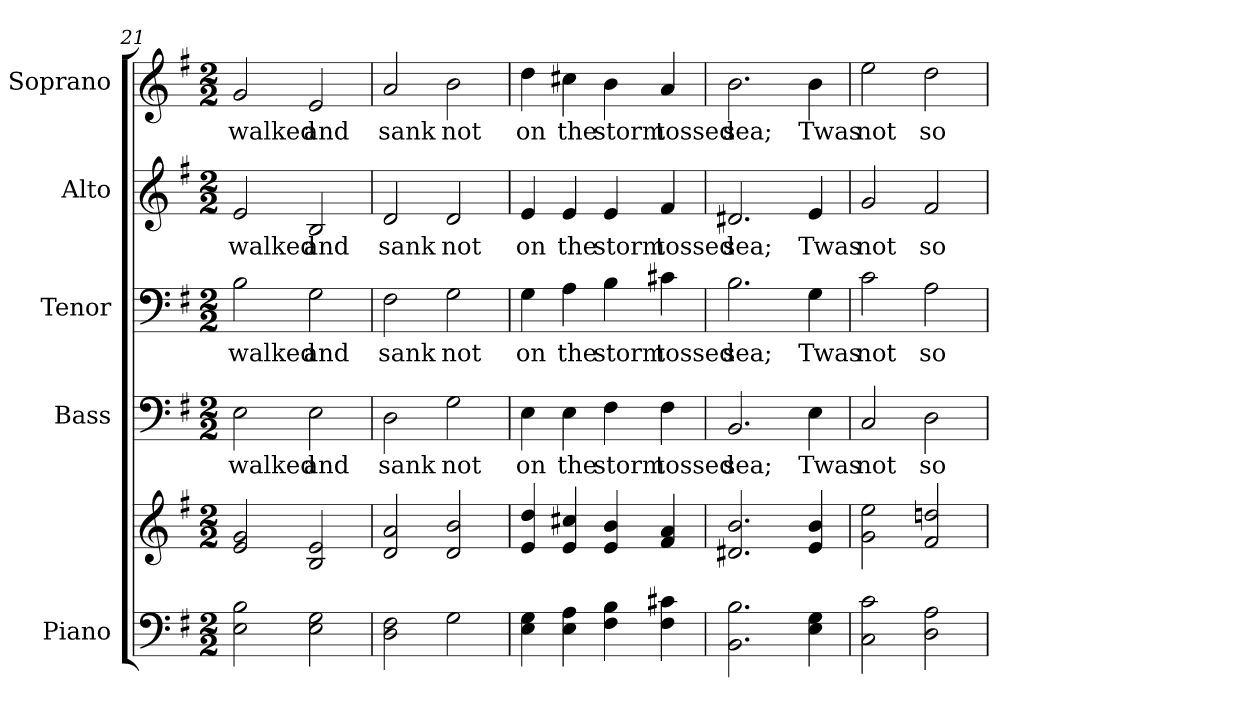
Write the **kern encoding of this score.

**kern	**kern	**kern	**text	**kern	**text	**kern	**text	**kern	**text
*part5	*part5	*part4	*part4	*part3	*part3	*part2	*part2	*part1	*part1
*staff6	*staff5	*staff4	*staff4	*staff3	*staff3	*staff2	*staff2	*staff1	*staff1
*I"Piano	*	*I"Bass	*	*I"Tenor	*	*I"Alto	*	*I"Soprano	*
*I'Pno.	*	*I'B.	*	*I'T.	*	*I'A.	*	*I'S.	*
*clefF4	*clefG2	*clefF4	*	*clefF4	*	*clefG2	*	*clefG2	*
*k[f#]	*k[f#]	*k[f#]	*	*k[f#]	*	*k[f#]	*	*k[f#]	*
*G:	*G:	*G:	*	*G:	*	*G:	*	*G:	*
*M2/2	*M2/2	*M2/2	*	*M2/2	*	*M2/2	*	*M2/2	*
=21	=21	=21	=21	=21	=21	=21	=21	=21	=21
!	!	!	!LO:LY:b:color=#000000	!	!	!	!	!	!
!	!	!	!	!	!LO:LY:b:color=#000000	!	!	!	!
!	!	!	!	!	!	!	!LO:LY:b:color=#000000	!	!
!	!	!	!	!	!	!	!	!	!LO:LY:b:color=#000000
2Ei\ 2Bi	2ei/ 2gi	2Ei\	walked	2Bi\	walked	2ei/	walked	2gi/	walked
!	!	!	!LO:LY:b:color=#000000	!	!	!	!	!	!
!	!	!	!	!	!LO:LY:b:color=#000000	!	!	!	!
!	!	!	!	!	!	!	!LO:LY:b:color=#000000	!	!
!	!	!	!	!	!	!	!	!	!LO:LY:b:color=#000000
2Ei\ 2Gi	2Bi/ 2ei	2Ei\	and	2Gi\	and	2Bi/	and	2ei/	and
!!LO:PB:g=z
=22	=22	=22	=22	=22	=22	=22	=22	=22	=22
!	!	!	!LO:LY:b:color=#000000	!	!	!	!	!	!
!	!	!	!	!	!LO:LY:b:color=#000000	!	!	!	!
!	!	!	!	!	!	!	!LO:LY:b:color=#000000	!	!
!	!	!	!	!	!	!	!	!	!LO:LY:b:color=#000000
2Di\ 2F#i	2di/ 2ai	2Di\	sank	2F#i\	sank	2di/	sank	2ai/	sank
!	!	!	!LO:LY:b:color=#000000	!	!	!	!	!	!
!	!	!	!	!	!LO:LY:b:color=#000000	!	!	!	!
!	!	!	!	!	!	!	!LO:LY:b:color=#000000	!	!
!	!	!	!	!	!	!	!	!	!LO:LY:b:color=#000000
2Gi\	2di/ 2bi	2Gi\	not	2Gi\	not	2di/	not	2bi\	not
=23	=23	=23	=23	=23	=23	=23	=23	=23	=23
!	!	!	!LO:LY:b:color=#000000	!	!	!	!	!	!
!	!	!	!	!	!LO:LY:b:color=#000000	!	!	!	!
!	!	!	!	!	!	!	!LO:LY:b:color=#000000	!	!
!	!	!	!	!	!	!	!	!	!LO:LY:b:color=#000000
4Ei\ 4Gi	4ei/ 4ddi	4Ei\	on	4Gi\	on	4ei/	on	4ddi\	on
!	!	!	!LO:LY:b:color=#000000	!	!	!	!	!	!
!	!	!	!	!	!LO:LY:b:color=#000000	!	!	!	!
!	!	!	!	!	!	!	!LO:LY:b:color=#000000	!	!
!	!	!	!	!	!	!	!	!	!LO:LY:b:color=#000000
4Ei\ 4Ai	4ei/ 4cc#Xi	4Ei\	the	4Ai\	the	4ei/	the	4cc#Xi\	the
!	!	!	!LO:LY:b:color=#000000	!	!	!	!	!	!
!	!	!	!	!	!LO:LY:b:color=#000000	!	!	!	!
!	!	!	!	!	!	!	!LO:LY:b:color=#000000	!	!
!	!	!	!	!	!	!	!	!	!LO:LY:b:color=#000000
4F#i\ 4Bi	4ei/ 4bi	4F#i\	storm	4Bi\	storm	4ei/	storm	4bi\	storm
!	!	!	!LO:LY:b:color=#000000	!	!	!	!	!	!
!	!	!	!	!	!LO:LY:b:color=#000000	!	!	!	!
!	!	!	!	!	!	!	!LO:LY:b:color=#000000	!	!
!	!	!	!	!	!	!	!	!	!LO:LY:b:color=#000000
4F#i\ 4c#Xi	4f#i/ 4ai	4F#i\	tossed	4c#Xi\	tossed	4f#i/	tossed	4ai/	tossed
=24	=24	=24	=24	=24	=24	=24	=24	=24	=24
!	!	!	!LO:LY:b:color=#000000	!	!	!	!	!	!
!	!	!	!	!	!LO:LY:b:color=#000000	!	!	!	!
!	!	!	!	!	!	!	!LO:LY:b:color=#000000	!	!
!	!	!	!	!	!	!	!	!	!LO:LY:b:color=#000000
2.BBi\ 2.Bi	2.d#Xi/ 2.bi	2.BBi/	sea;	2.Bi\	sea;	2.d#Xi/	sea;	2.bi\	sea;
!	!	!	!LO:LY:b:color=#000000	!	!	!	!	!	!
!	!	!	!	!	!LO:LY:b:color=#000000	!	!	!	!
!	!	!	!	!	!	!	!LO:LY:b:color=#000000	!	!
!	!	!	!	!	!	!	!	!	!LO:LY:b:color=#000000
4Ei\ 4Gi	4ei/ 4bi	4Ei\	Twas	4Gi\	Twas	4ei/	Twas	4bi\	Twas
!!LO:PB:g=z
=25	=25	=25	=25	=25	=25	=25	=25	=25	=25
!	!	!	!LO:LY:b:color=#000000	!	!	!	!	!	!
!	!	!	!	!	!LO:LY:b:color=#000000	!	!	!	!
!	!	!	!	!	!	!	!LO:LY:b:color=#000000	!	!
!	!	!	!	!	!	!	!	!	!LO:LY:b:color=#000000
2Ci\ 2ci	2gi\ 2eei	2Ci/	not	2ci\	not	2gi/	not	2eei\	not
!	!	!	!LO:LY:b:color=#000000	!	!	!	!	!	!
!	!	!	!	!	!LO:LY:b:color=#000000	!	!	!	!
!	!	!	!	!	!	!	!LO:LY:b:color=#000000	!	!
!	!	!	!	!	!	!	!	!	!LO:LY:b:color=#000000
2Di\ 2Ai	2f#i/ 2ddni	2Di\	so	2Ai\	so	2f#i/	so	2ddi\	so
=	=	=	=	=	=	=	=	=	=
*-	*-	*-	*-	*-	*-	*-	*-	*-	*-
